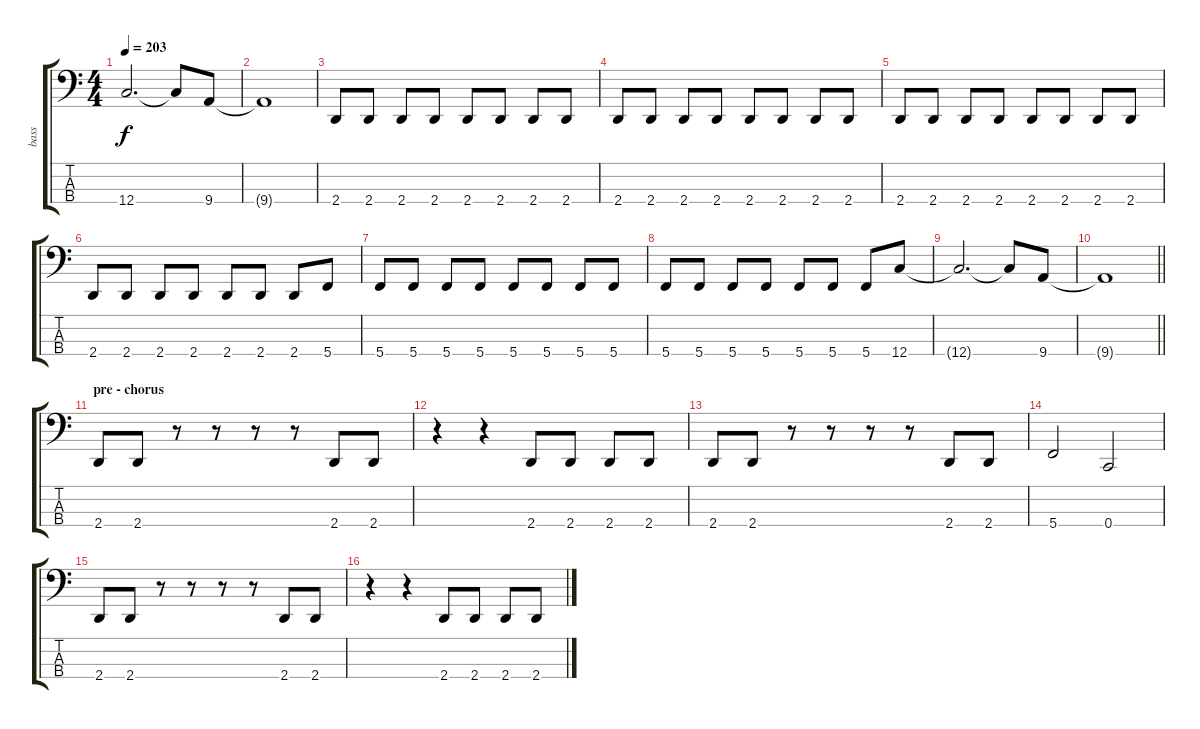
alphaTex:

\track ("bass" "bass") {instrument electricbasspick}
\staff {score tabs}
\tuning (F2 C2 G1 C1) {hide}
\ts (4 4)
\tempo 203
\clef f4
\ks c
12.4{t}.2{d dy f} 12.4{t}.8 9.4.8 |
9.4{t}.1 |
2.4.8 2.4.8 2.4.8 2.4.8 2.4.8 2.4.8 2.4.8 2.4.8 |
2.4.8 2.4.8 2.4.8 2.4.8 2.4.8 2.4.8 2.4.8 2.4.8 |
2.4.8 2.4.8 2.4.8 2.4.8 2.4.8 2.4.8 2.4.8 2.4.8 |
2.4.8 2.4.8 2.4.8 2.4.8 2.4.8 2.4.8 2.4.8 5.4.8 |
5.4.8 5.4.8 5.4.8 5.4.8 5.4.8 5.4.8 5.4.8 5.4.8 |
5.4.8 5.4.8 5.4.8 5.4.8 5.4.8 5.4.8 5.4.8 12.4.8 |
12.4{t}.2{d} 12.4{t}.8 9.4.8 |
\barLineRight lightlight
9.4{t}.1 |
\section ("" "pre - chorus")
2.4.8 2.4.8 r.8 r.8 r.8 r.8 2.4.8 2.4.8 |
r.4 r.4 2.4.8 2.4.8 2.4.8 2.4.8 |
2.4.8 2.4.8 r.8 r.8 r.8 r.8 2.4.8 2.4.8 |
5.4.2 0.4.2 |
2.4.8 2.4.8 r.8 r.8 r.8 r.8 2.4.8 2.4.8 |
r.4 r.4 2.4.8 2.4.8 2.4.8 2.4.8
